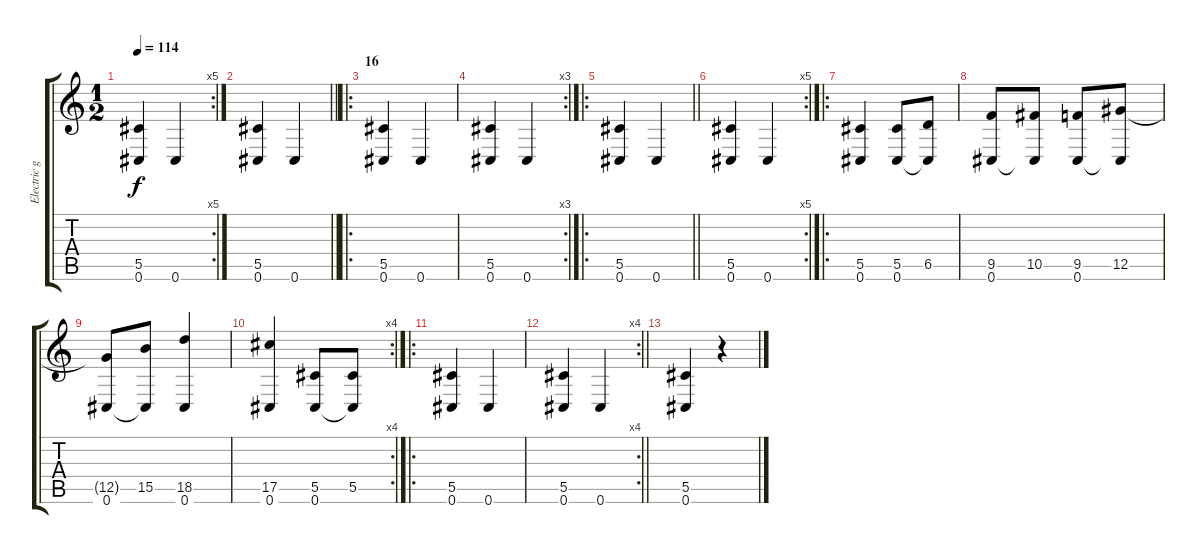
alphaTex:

\track ("Electric guitar" "Electric g") {instrument distortionguitar}
\staff {score tabs}
\tuning (Eb4 Bb3 Gb3 Db3 Ab2 Db2) {hide}
\rc 5
\ts (1 2)
\tempo 114
\clef g2
\ks c
(5.5 0.6).4{dy f} 0.6.4 |
\barLineRight lightlight
(5.5 0.6).4 0.6.4 |
\ro
\section ("" "16")
(5.5 0.6).4 0.6.4 |
\rc 3
(5.5 0.6).4 0.6.4 |
\ro
\barLineRight lightlight
(5.5 0.6).4 0.6.4 |
\rc 5
(5.5 0.6).4 0.6.4 |
\ro
(5.5 0.6).4 (5.5 0.6).8 (6.5 0.6{t}).8 |
(9.5 0.6).8 (10.5 0.6{t}).8 (9.5 0.6).8 (12.5 0.6{t}).8 |
(12.5{t} 0.6).8 (15.5 0.6{t}).8 (18.5 0.6).4 |
\rc 4
(17.5 0.6).4 (5.5 0.6).8 (5.5 0.6{t}).8 |
\ro
(5.5 0.6).4 0.6.4 |
\rc 4
\barLineRight lightlight
(5.5 0.6).4 0.6.4 |
(5.5 0.6).4 r.4
